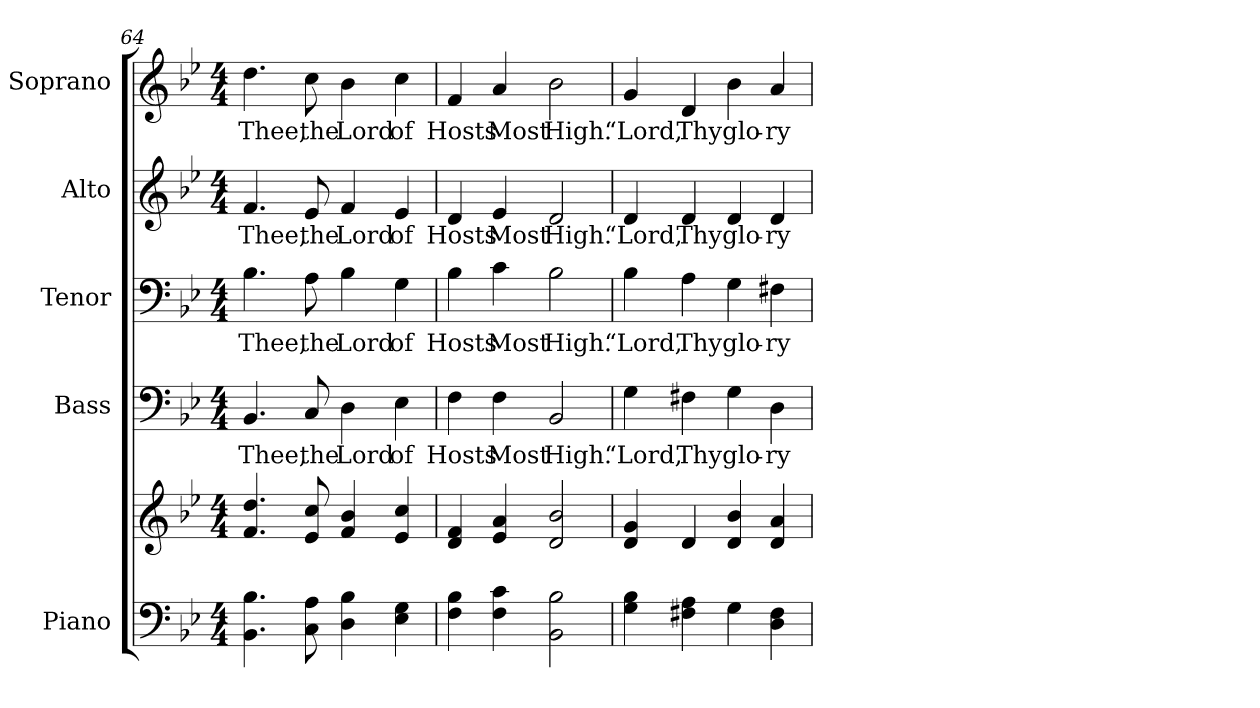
**kern	**kern	**kern	**text	**kern	**text	**kern	**text	**kern	**text
*part5	*part5	*part4	*part4	*part3	*part3	*part2	*part2	*part1	*part1
*staff6	*staff5	*staff4	*staff4	*staff3	*staff3	*staff2	*staff2	*staff1	*staff1
*I"Piano	*	*I"Bass	*	*I"Tenor	*	*I"Alto	*	*I"Soprano	*
*I'Pno.	*	*I'B.	*	*I'T.	*	*I'A.	*	*I'S.	*
*clefF4	*clefG2	*clefF4	*	*clefF4	*	*clefG2	*	*clefG2	*
*k[b-e-]	*k[b-e-]	*k[b-e-]	*	*k[b-e-]	*	*k[b-e-]	*	*k[b-e-]	*
*B-:	*B-:	*B-:	*	*B-:	*	*B-:	*	*B-:	*
*M4/4	*M4/4	*M4/4	*	*M4/4	*	*M4/4	*	*M4/4	*
=64	=64	=64	=64	=64	=64	=64	=64	=64	=64
!	!	!	!LO:LY:b:color=#000000	!	!	!	!	!	!
!	!	!	!	!	!LO:LY:b:color=#000000	!	!	!	!
!	!	!	!	!	!	!	!LO:LY:b:color=#000000	!	!
!	!	!	!	!	!	!	!	!	!LO:LY:b:color=#000000
4.BB-i\ 4.B-i	4.fi/ 4.ddi	4.BB-i/	Thee,	4.B-i\	Thee,	4.fi/	Thee,	4.ddi\	Thee,
!	!	!	!LO:LY:b:color=#000000	!	!	!	!	!	!
!	!	!	!	!	!LO:LY:b:color=#000000	!	!	!	!
!	!	!	!	!	!	!	!LO:LY:b:color=#000000	!	!
!	!	!	!	!	!	!	!	!	!LO:LY:b:color=#000000
8Ci\ 8Ai	8e-i/ 8cci	8Ci/	the	8Ai\	the	8e-i/	the	8cci\	the
!	!	!	!LO:LY:b:color=#000000	!	!	!	!	!	!
!	!	!	!	!	!LO:LY:b:color=#000000	!	!	!	!
!	!	!	!	!	!	!	!LO:LY:b:color=#000000	!	!
!	!	!	!	!	!	!	!	!	!LO:LY:b:color=#000000
4Di\ 4B-i	4fi/ 4b-i	4Di\	Lord	4B-i\	Lord	4fi/	Lord	4b-i\	Lord
!	!	!	!LO:LY:b:color=#000000	!	!	!	!	!	!
!	!	!	!	!	!LO:LY:b:color=#000000	!	!	!	!
!	!	!	!	!	!	!	!LO:LY:b:color=#000000	!	!
!	!	!	!	!	!	!	!	!	!LO:LY:b:color=#000000
4E-i\ 4Gi	4e-i/ 4cci	4E-i\	of	4Gi\	of	4e-i/	of	4cci\	of
!!LO:PB:g=z
=65	=65	=65	=65	=65	=65	=65	=65	=65	=65
!	!	!	!LO:LY:b:color=#000000	!	!	!	!	!	!
!	!	!	!	!	!LO:LY:b:color=#000000	!	!	!	!
!	!	!	!	!	!	!	!LO:LY:b:color=#000000	!	!
!	!	!	!	!	!	!	!	!	!LO:LY:b:color=#000000
4Fi\ 4B-i	4di/ 4fi	4Fi\	Hosts	4B-i\	Hosts	4di/	Hosts	4fi/	Hosts
!	!	!	!LO:LY:b:color=#000000	!	!	!	!	!	!
!	!	!	!	!	!LO:LY:b:color=#000000	!	!	!	!
!	!	!	!	!	!	!	!LO:LY:b:color=#000000	!	!
!	!	!	!	!	!	!	!	!	!LO:LY:b:color=#000000
4Fi\ 4ci	4e-i/ 4ai	4Fi\	Most	4ci\	Most	4e-i/	Most	4ai/	Most
!	!	!	!LO:LY:b:color=#000000	!	!	!	!	!	!
!	!	!	!	!	!LO:LY:b:color=#000000	!	!	!	!
!	!	!	!	!	!	!	!LO:LY:b:color=#000000	!	!
!	!	!	!	!	!	!	!	!	!LO:LY:b:color=#000000
2BB-i\ 2B-i	2di/ 2b-i	2BB-i/	High.	2B-i\	High.	2di/	High.	2b-i\	High.
=66	=66	=66	=66	=66	=66	=66	=66	=66	=66
!	!	!	!LO:LY:b:color=#000000	!	!	!	!	!	!
!	!	!	!	!	!LO:LY:b:color=#000000	!	!	!	!
!	!	!	!	!	!	!	!LO:LY:b:color=#000000	!	!
!	!	!	!	!	!	!	!	!	!LO:LY:b:color=#000000
4Gi\ 4B-i	4di/ 4gi	4Gi\	“Lord,	4B-i\	“Lord,	4di/	“Lord,	4gi/	“Lord,
!	!	!	!LO:LY:b:color=#000000	!	!	!	!	!	!
!	!	!	!	!	!LO:LY:b:color=#000000	!	!	!	!
!	!	!	!	!	!	!	!LO:LY:b:color=#000000	!	!
!	!	!	!	!	!	!	!	!	!LO:LY:b:color=#000000
4F#Xi\ 4Ai	4di/	4F#Xi\	Thy	4Ai\	Thy	4di/	Thy	4di/	Thy
!	!	!	!LO:LY:b:color=#000000	!	!	!	!	!	!
!	!	!	!	!	!LO:LY:b:color=#000000	!	!	!	!
!	!	!	!	!	!	!	!LO:LY:b:color=#000000	!	!
!	!	!	!	!	!	!	!	!	!LO:LY:b:color=#000000
4Gi\	4di/ 4b-i	4Gi\	glo-	4Gi\	glo-	4di/	glo-	4b-i\	glo-
!	!	!	!LO:LY:b:color=#000000	!	!	!	!	!	!
!	!	!	!	!	!LO:LY:b:color=#000000	!	!	!	!
!	!	!	!	!	!	!	!LO:LY:b:color=#000000	!	!
!	!	!	!	!	!	!	!	!	!LO:LY:b:color=#000000
4Di\ 4F#i	4di/ 4ai	4Di\	-ry	4F#Xi\	-ry	4di/	-ry	4ai/	-ry
=	=	=	=	=	=	=	=	=	=
*-	*-	*-	*-	*-	*-	*-	*-	*-	*-
